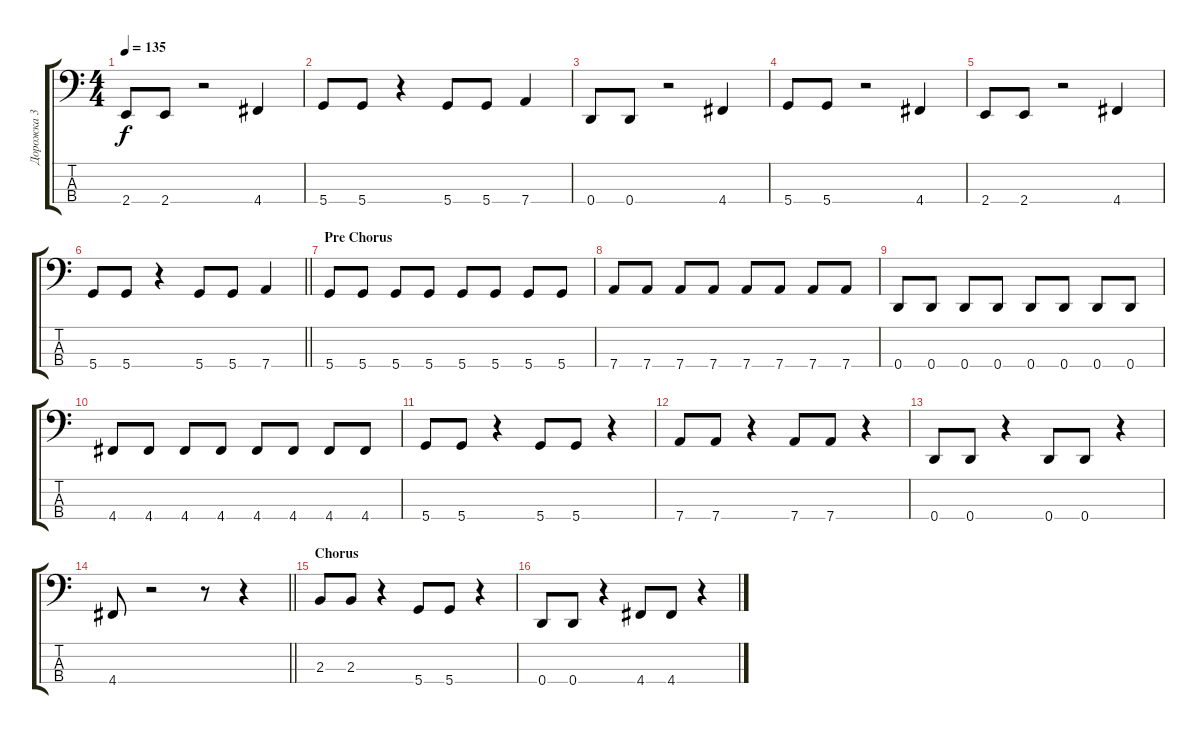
\track ("Дорожка 3" "Дорожка 3") {instrument electricbassfinger}
\staff {score tabs}
\tuning (G2 D2 A1 D1) {hide}
\ts (4 4)
\tempo 135
\clef f4
\ks c
2.4.8{dy f} 2.4.8 r.2 4.4.4 |
5.4.8 5.4.8 r.4 5.4.8 5.4.8 7.4.4 |
0.4.8 0.4.8 r.2 4.4.4 |
5.4.8 5.4.8 r.2 4.4.4 |
2.4.8 2.4.8 r.2 4.4.4 |
\barLineRight lightlight
5.4.8 5.4.8 r.4 5.4.8 5.4.8 7.4.4 |
\section ("" "Pre Chorus")
5.4.8 5.4.8 5.4.8 5.4.8 5.4.8 5.4.8 5.4.8 5.4.8 |
7.4.8 7.4.8 7.4.8 7.4.8 7.4.8 7.4.8 7.4.8 7.4.8 |
0.4.8 0.4.8 0.4.8 0.4.8 0.4.8 0.4.8 0.4.8 0.4.8 |
4.4.8 4.4.8 4.4.8 4.4.8 4.4.8 4.4.8 4.4.8 4.4.8 |
5.4.8 5.4.8 r.4 5.4.8 5.4.8 r.4 |
7.4.8 7.4.8 r.4 7.4.8 7.4.8 r.4 |
0.4.8 0.4.8 r.4 0.4.8 0.4.8 r.4 |
\barLineRight lightlight
4.4.8 r.2 r.8 r.4 |
\section ("" "Chorus")
2.3.8 2.3.8 r.4 5.4.8 5.4.8 r.4 |
0.4.8 0.4.8 r.4 4.4.8 4.4.8 r.4
